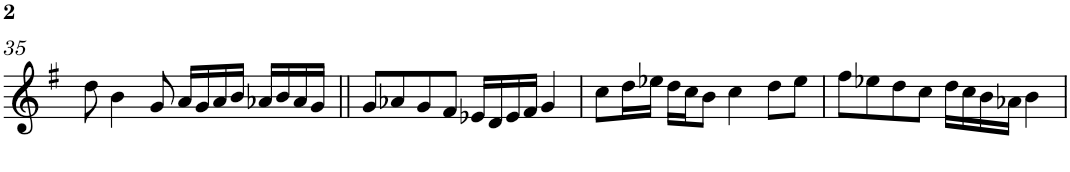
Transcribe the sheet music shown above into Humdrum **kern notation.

**kern
*part1
*staff1
*I"Piano
*I'Pno.
!!LO:PB:g=z
*clefG2
*k[f#]
*M4/4
*met(c)
=35
8dd\
4b\
8g/
16a/LL
16g/
16a/
16b/JJ
16a-X/LL
16b/
16a-/
16g/JJ
=36||
8g/L
8a-X/
8g/
8f#/J
16e-X/LL
16d/
16e-/
16f#/JJ
4g/
=37
8cc\L
16dd\L
16ee-X\JJ
16dd\LL
16cc\J
8b\J
4cc\
8dd\L
8ee-\J
=38
8ff#\L
8ee-X\
8dd\
8cc\J
16dd\LL
16cc\
16b\
16a-X\JJ
4b\
=
*-
